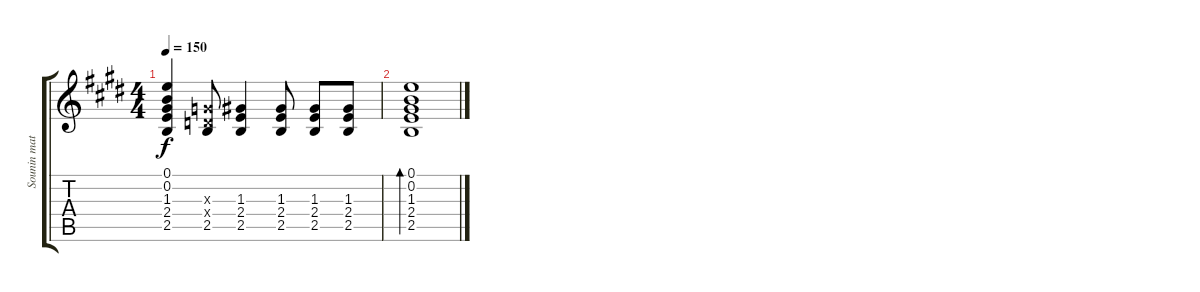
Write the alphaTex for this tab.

\track ("Sounin matsuo" "Sounin mat") {instrument acousticguitarsteel}
\staff {score tabs}
\tuning (E4 B3 G3 D3 A2 E2) {hide}
\ts (4 4)
\tempo 150
\clef g2
\ks c#minor
(0.1 0.2 1.3 2.4 2.5).4{dy f} (0.3{x} 0.4{x} 2.5).8 (1.3 2.4 2.5).4 (1.3 2.4 2.5).8 (1.3 2.4 2.5).8 (1.3 2.4 2.5).8 |
(0.1 0.2 1.3 2.4 2.5).1{bd 480}
